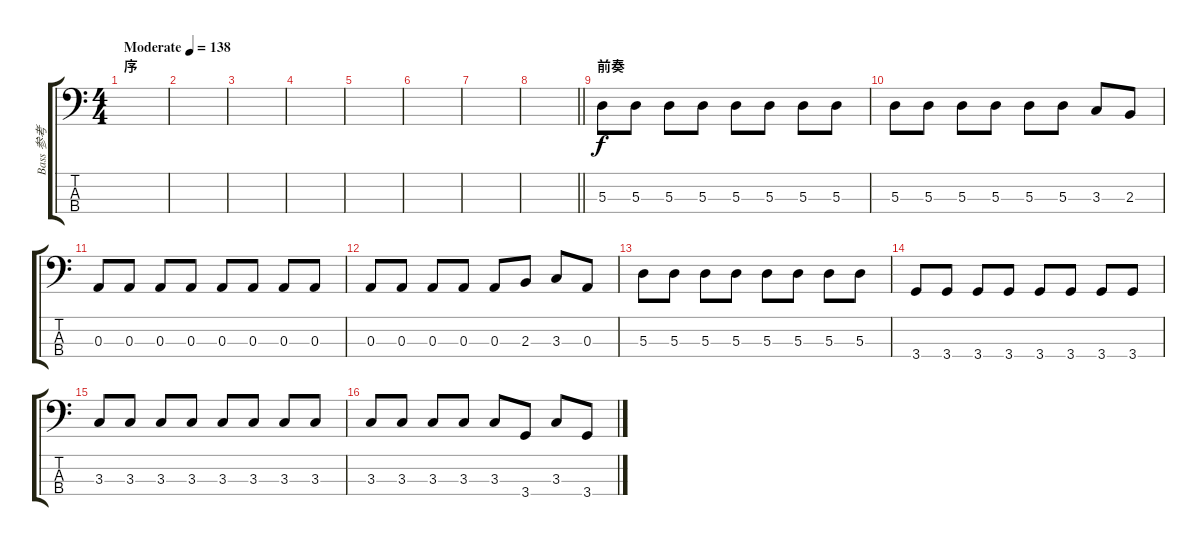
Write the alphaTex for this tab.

\track ("Bass 参考" "Bass 参考") {instrument electricbassfinger}
\staff {score tabs}
\tuning (G2 D2 A1 E1) {hide}
\ts (4 4)
\section ("" "序")
\tempo (138 "Moderate")
\clef f4
\ks c
|
|
|
|
|
|
|
\barLineRight lightlight
|
\section ("" "前奏")
5.3.8 5.3.8 5.3.8 5.3.8 5.3.8 5.3.8 5.3.8 5.3.8 |
5.3.8 5.3.8 5.3.8 5.3.8 5.3.8 5.3.8 3.3.8 2.3.8 |
0.3.8 0.3.8 0.3.8 0.3.8 0.3.8 0.3.8 0.3.8 0.3.8 |
0.3.8 0.3.8 0.3.8 0.3.8 0.3.8 2.3.8 3.3.8 0.3.8 |
5.3.8 5.3.8 5.3.8 5.3.8 5.3.8 5.3.8 5.3.8 5.3.8 |
3.4.8 3.4.8 3.4.8 3.4.8 3.4.8 3.4.8 3.4.8 3.4.8 |
3.3.8 3.3.8 3.3.8 3.3.8 3.3.8 3.3.8 3.3.8 3.3.8 |
3.3.8 3.3.8 3.3.8 3.3.8 3.3.8 3.4.8 3.3.8 3.4.8
